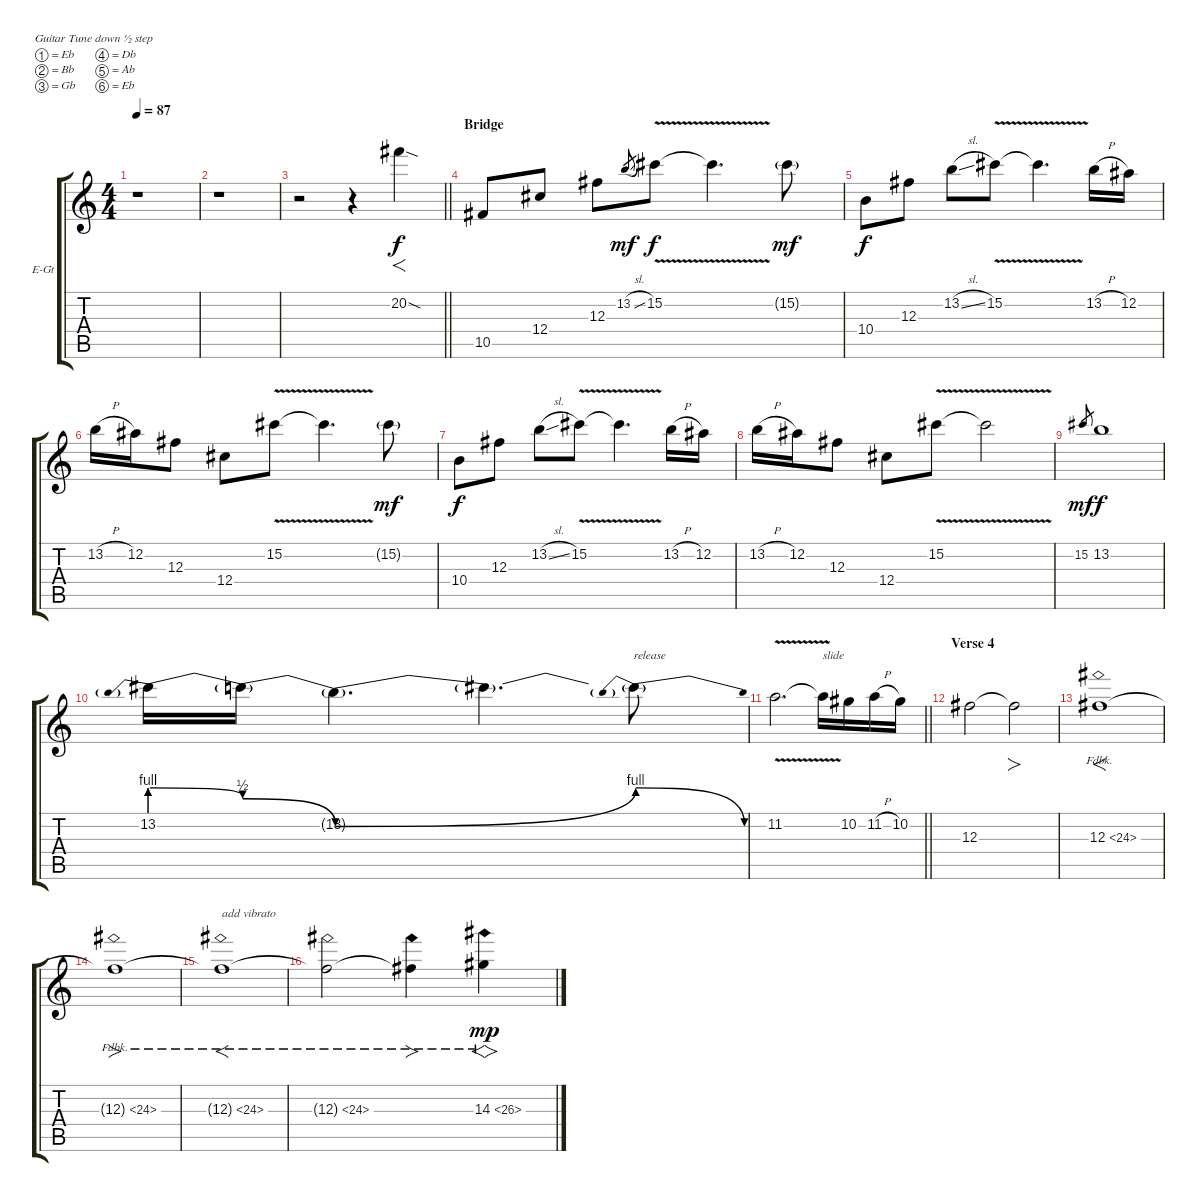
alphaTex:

\bracketExtendMode groupsimilarinstruments
\firstSystemTrackNameOrientation horizontal
\otherSystemsTrackNameOrientation horizontal
\track ("Slash (Lead Guitar)" "E-Gt") {instrument overdrivenguitar}
\staff {score tabs}
\tuning (Eb4 Bb3 Gb3 Db3 Ab2 Eb2)
\ts (4 4)
\tempo 87
\clef g2
\ks c
r.1{dy ff} |
r.1 |
\barLineRight lightlight
r.2 r.4 20.2{sod}.4{f dy f} |
\section ("" "Bridge")
10.5.8 12.4.8 12.3.8 13.2{sl}.8{gr dy mf} 15.2{v}.8{dy f} 15.2{v t}.4{d} 15.2{g}.8{dy mf} |
10.4.8{dy f} 12.3.8 13.2{sl}.8 15.2{v}.8 15.2{v t}.4{d} 13.2{h}.16 12.2.16 |
13.2{h}.16 12.2.16 12.3.8 12.4.8 15.2{v}.8 15.2{v t}.4{d} 15.2{g}.8{dy mf} |
10.4.8{dy f} 12.3.8 13.2{sl}.8 15.2{v}.8 15.2{v t}.4{d} 13.2{h}.16 12.2.16 |
13.2{h}.16 12.2.16 12.3.8 12.4.8 15.2{v}.8 15.2{v t}.2 |
15.2.8{gr dy mf} 13.2.1{dy f} |
13.2{be (prebendrelease 0 4 59.4 2)}.16 13.2{be (release 0 2 60 0) t}.16 13.2{be (bend 0 0 9.6 4) t}.4{d} 13.2{t}.4{d} 13.2{be (prebendrelease 0 4 60 0) t}.8{txt "release"} |
\barLineRight lightlight
11.2{v}.2{d} 11.2{v t}.16{txt "slide"} 10.2.16 11.2{h}.16 10.2.16 |
\section ("" "Verse 4")
12.3.2 12.3{t}.2{fo} |
12.3{fh 12}.1{f} |
12.3{fh 12 t}.1{fo} |
12.3{fh 12 t}.1{f txt "add vibrato"} |
12.3{fh 12 t}.2 12.3{fh 12 t}.4{fo} 14.3{fh 12}.4{vs dy mp}
